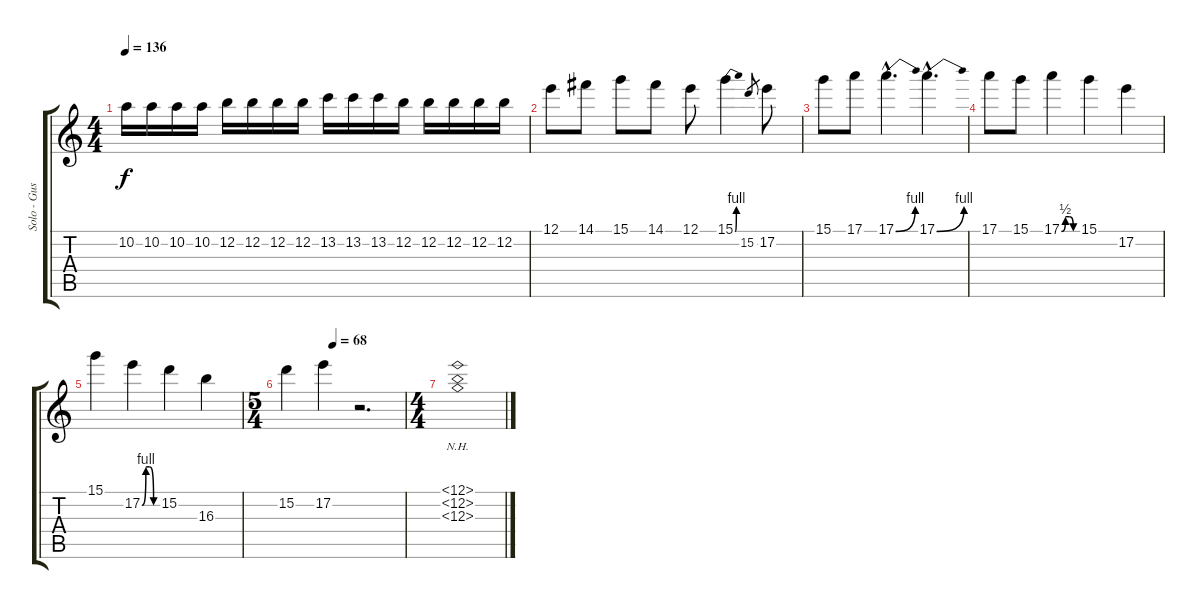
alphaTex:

\track ("Solo - Gustavo Napoli" "Solo - Gus") {instrument distortionguitar}
\staff {score tabs}
\tuning (E4 B3 G3 D3 A2 E2) {hide}
\ts (4 4)
\tempo 136
\clef g2
\ks c
10.2.16{dy f} 10.2.16 10.2.16 10.2.16 12.2.16 12.2.16 12.2.16 12.2.16 13.2.16 13.2.16 13.2.16 12.2.16 12.2.16 12.2.16 12.2.16 12.2.16 |
12.1.8 14.1.8 15.1.8 14.1.8 12.1.8 15.1{be (bend 0 0 60 4)}.4 15.2.8{gr} 17.2.8 |
15.1.8 17.1.8 17.1{be (bend 0 0 60 4) hac}.4{d} 17.1{be (bend 0 0 60 4) hac}.4{d} |
17.1.8 15.1.8 17.1{be (custom 0 0 15 2 30 2 45 0 60 0)}.4 15.1.4 17.2.4 |
15.1.4 17.2{be (custom 0 0 15 4 30 4 45 0 60 0)}.4 15.2.4 16.3.4 |
\ts (5 4)
\tempo (68 0.4)
15.2.4 17.2.4 r.2{d} |
\ts (4 4)
(12.1{nh} 12.2{nh} 12.3{nh}).1
